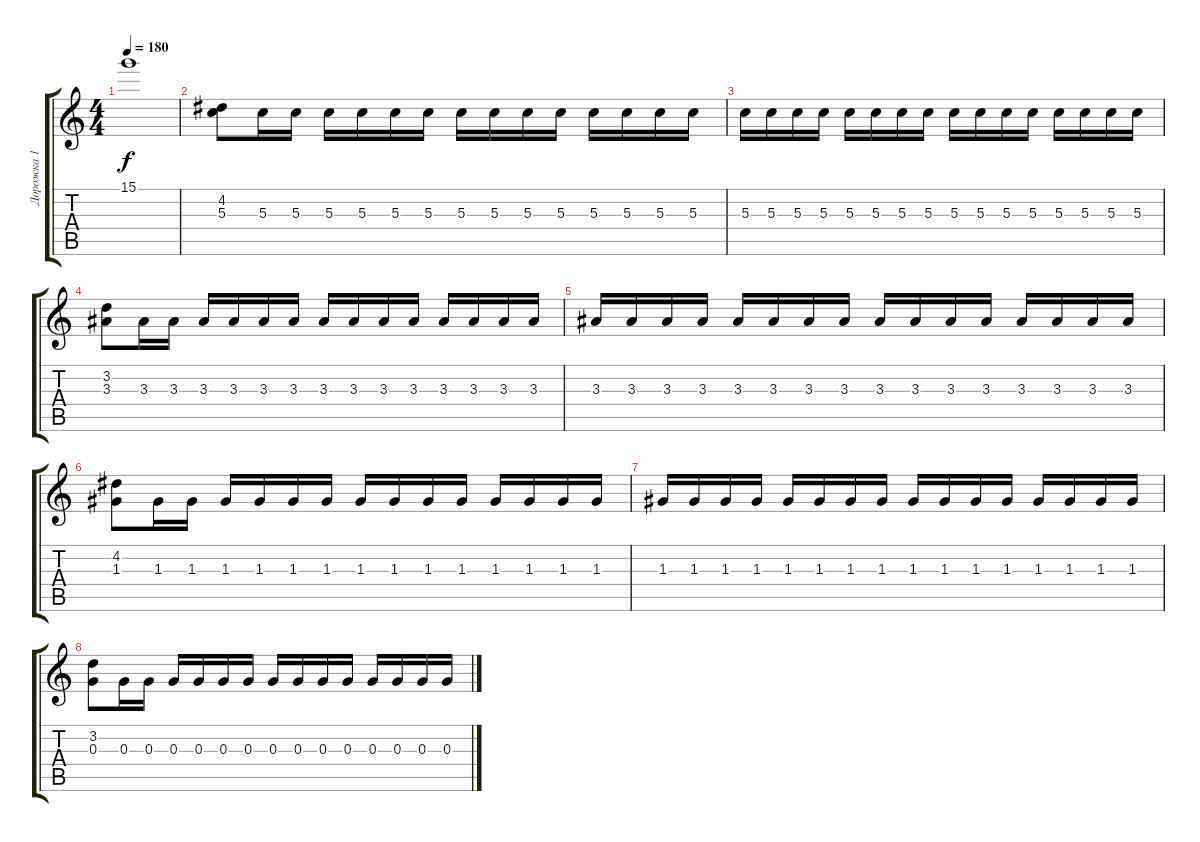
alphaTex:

\track ("Дорожка 1" "Дорожка 1") {instrument distortionguitar}
\staff {score tabs}
\tuning (E4 B3 G3 D3 A2 E2) {hide}
\ts (4 4)
\tempo 180
\clef g2
\ks c
15.1{t}.1{dy f} |
(4.2 5.3).8 5.3.16 5.3.16 5.3.16 5.3.16 5.3.16 5.3.16 5.3.16 5.3.16 5.3.16 5.3.16 5.3.16 5.3.16 5.3.16 5.3.16 |
5.3.16 5.3.16 5.3.16 5.3.16 5.3.16 5.3.16 5.3.16 5.3.16 5.3.16 5.3.16 5.3.16 5.3.16 5.3.16 5.3.16 5.3.16 5.3.16 |
(3.2 3.3).8 3.3.16 3.3.16 3.3.16 3.3.16 3.3.16 3.3.16 3.3.16 3.3.16 3.3.16 3.3.16 3.3.16 3.3.16 3.3.16 3.3.16 |
3.3.16 3.3.16 3.3.16 3.3.16 3.3.16 3.3.16 3.3.16 3.3.16 3.3.16 3.3.16 3.3.16 3.3.16 3.3.16 3.3.16 3.3.16 3.3.16 |
(4.2 1.3).8 1.3.16 1.3.16 1.3.16 1.3.16 1.3.16 1.3.16 1.3.16 1.3.16 1.3.16 1.3.16 1.3.16 1.3.16 1.3.16 1.3.16 |
1.3.16 1.3.16 1.3.16 1.3.16 1.3.16 1.3.16 1.3.16 1.3.16 1.3.16 1.3.16 1.3.16 1.3.16 1.3.16 1.3.16 1.3.16 1.3.16 |
(3.2 0.3).8 0.3.16 0.3.16 0.3.16 0.3.16 0.3.16 0.3.16 0.3.16 0.3.16 0.3.16 0.3.16 0.3.16 0.3.16 0.3.16 0.3.16
